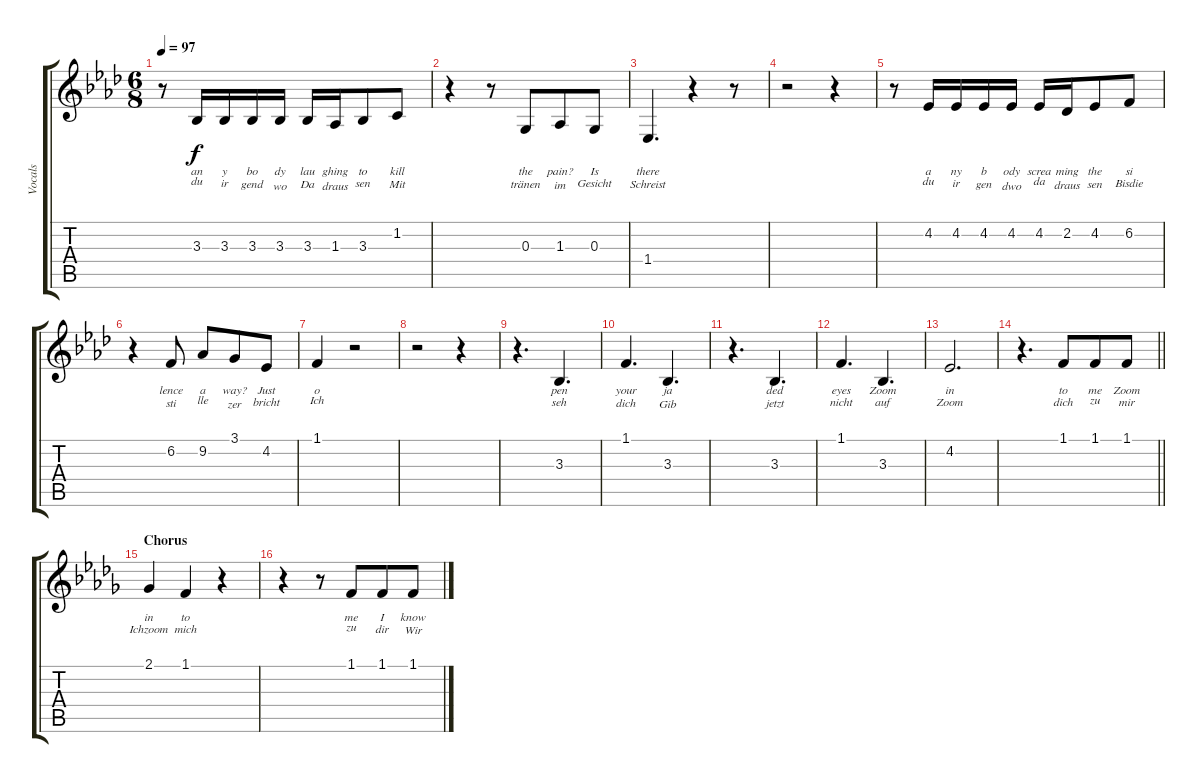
\track ("Vocals" "Vocals") {instrument lead2sawtooth}
\staff {score tabs}
\tuning (E4 B3 G3 D3 A2 E2) {hide}
\ts (6 8)
\tempo 97
\clef g2
\ks ab
r.8{dy f} 3.3.16{lyrics (0 "an") lyrics (1 "du") lyrics (2 "") lyrics (3 "") lyrics (4 "")} 3.3.16{lyrics (0 "y") lyrics (1 "ir") lyrics (2 "") lyrics (3 "") lyrics (4 "")} 3.3.16{lyrics (0 "bo") lyrics (1 "gend") lyrics (2 "") lyrics (3 "") lyrics (4 "")} 3.3.16{lyrics (0 "dy") lyrics (1 "wo") lyrics (2 "") lyrics (3 "") lyrics (4 "")} 3.3.16{lyrics (0 "lau") lyrics (1 "Da") lyrics (2 "") lyrics (3 "") lyrics (4 "")} 1.3.16{lyrics (0 "ghing") lyrics (1 "draus") lyrics (2 "") lyrics (3 "") lyrics (4 "")} 3.3.8{lyrics (0 "to") lyrics (1 "sen") lyrics (2 "") lyrics (3 "") lyrics (4 "")} 1.2.8{lyrics (0 "kill") lyrics (1 "Mit") lyrics (2 "") lyrics (3 "") lyrics (4 "")} |
r.4 r.8 0.3.8{lyrics (0 "the") lyrics (1 "tränen") lyrics (2 "") lyrics (3 "") lyrics (4 "")} 1.3.8{lyrics (0 "pain?") lyrics (1 "im") lyrics (2 "") lyrics (3 "") lyrics (4 "")} 0.3.8{lyrics (0 "Is") lyrics (1 "Gesicht") lyrics (2 "") lyrics (3 "") lyrics (4 "")} |
1.4.4{d lyrics (0 "there") lyrics (1 "Schreist") lyrics (2 "") lyrics (3 "") lyrics (4 "")} r.4 r.8 |
r.2 r.4 |
r.8 4.2.16{lyrics (0 "a") lyrics (1 "du") lyrics (2 "") lyrics (3 "") lyrics (4 "")} 4.2.16{lyrics (0 "ny") lyrics (1 "ir") lyrics (2 "") lyrics (3 "") lyrics (4 "")} 4.2.16{lyrics (0 "b") lyrics (1 "gen") lyrics (2 "") lyrics (3 "") lyrics (4 "")} 4.2.16{lyrics (0 "ody") lyrics (1 "dwo") lyrics (2 "") lyrics (3 "") lyrics (4 "")} 4.2.16{lyrics (0 "screa") lyrics (1 "da") lyrics (2 "") lyrics (3 "") lyrics (4 "")} 2.2.16{lyrics (0 "ming") lyrics (1 "draus") lyrics (2 "") lyrics (3 "") lyrics (4 "")} 4.2.8{lyrics (0 "the") lyrics (1 "sen") lyrics (2 "") lyrics (3 "") lyrics (4 "")} 6.2.8{lyrics (0 "si") lyrics (1 "Bisdie") lyrics (2 "") lyrics (3 "") lyrics (4 "")} |
r.4 6.2.8{lyrics (0 "lence") lyrics (1 "sti") lyrics (2 "") lyrics (3 "") lyrics (4 "")} 9.2.8{lyrics (0 "a") lyrics (1 "lle") lyrics (2 "") lyrics (3 "") lyrics (4 "")} 3.1.8{lyrics (0 "way?") lyrics (1 "zer") lyrics (2 "") lyrics (3 "") lyrics (4 "")} 4.2.8{lyrics (0 "Just") lyrics (1 "bricht") lyrics (2 "") lyrics (3 "") lyrics (4 "")} |
1.1.4{lyrics (0 "o") lyrics (1 "Ich") lyrics (2 "") lyrics (3 "") lyrics (4 "")} r.2 |
r.2 r.4 |
r.4{d} 3.3.4{d lyrics (0 "pen") lyrics (1 "seh") lyrics (2 "") lyrics (3 "") lyrics (4 "")} |
1.1.4{d lyrics (0 "your") lyrics (1 "dich") lyrics (2 "") lyrics (3 "") lyrics (4 "")} 3.3.4{d lyrics (0 "ja") lyrics (1 "Gib") lyrics (2 "") lyrics (3 "") lyrics (4 "")} |
r.4{d} 3.3.4{d lyrics (0 "ded") lyrics (1 "jetzt") lyrics (2 "") lyrics (3 "") lyrics (4 "")} |
1.1.4{d lyrics (0 "eyes") lyrics (1 "nicht") lyrics (2 "") lyrics (3 "") lyrics (4 "")} 3.3.4{d lyrics (0 "Zoom") lyrics (1 "auf") lyrics (2 "") lyrics (3 "") lyrics (4 "")} |
4.2.2{d lyrics (0 "in") lyrics (1 "Zoom") lyrics (2 "") lyrics (3 "") lyrics (4 "")} |
\barLineRight lightlight
r.4{d} 1.1.8{lyrics (0 "to") lyrics (1 "dich") lyrics (2 "") lyrics (3 "") lyrics (4 "")} 1.1.8{lyrics (0 "me") lyrics (1 "zu") lyrics (2 "") lyrics (3 "") lyrics (4 "")} 1.1.8{lyrics (0 "Zoom") lyrics (1 "mir") lyrics (2 "") lyrics (3 "") lyrics (4 "")} |
\section ("" "Chorus")
\ks db
2.1.4{lyrics (0 "in") lyrics (1 "Ichzoom") lyrics (2 "") lyrics (3 "") lyrics (4 "")} 1.1.4{lyrics (0 "to") lyrics (1 "mich") lyrics (2 "") lyrics (3 "") lyrics (4 "")} r.4 |
r.4 r.8 1.1.8{lyrics (0 "me") lyrics (1 "zu") lyrics (2 "") lyrics (3 "") lyrics (4 "")} 1.1.8{lyrics (0 "I") lyrics (1 "dir") lyrics (2 "") lyrics (3 "") lyrics (4 "")} 1.1.8{lyrics (0 "know") lyrics (1 "Wir") lyrics (2 "") lyrics (3 "") lyrics (4 "")}
